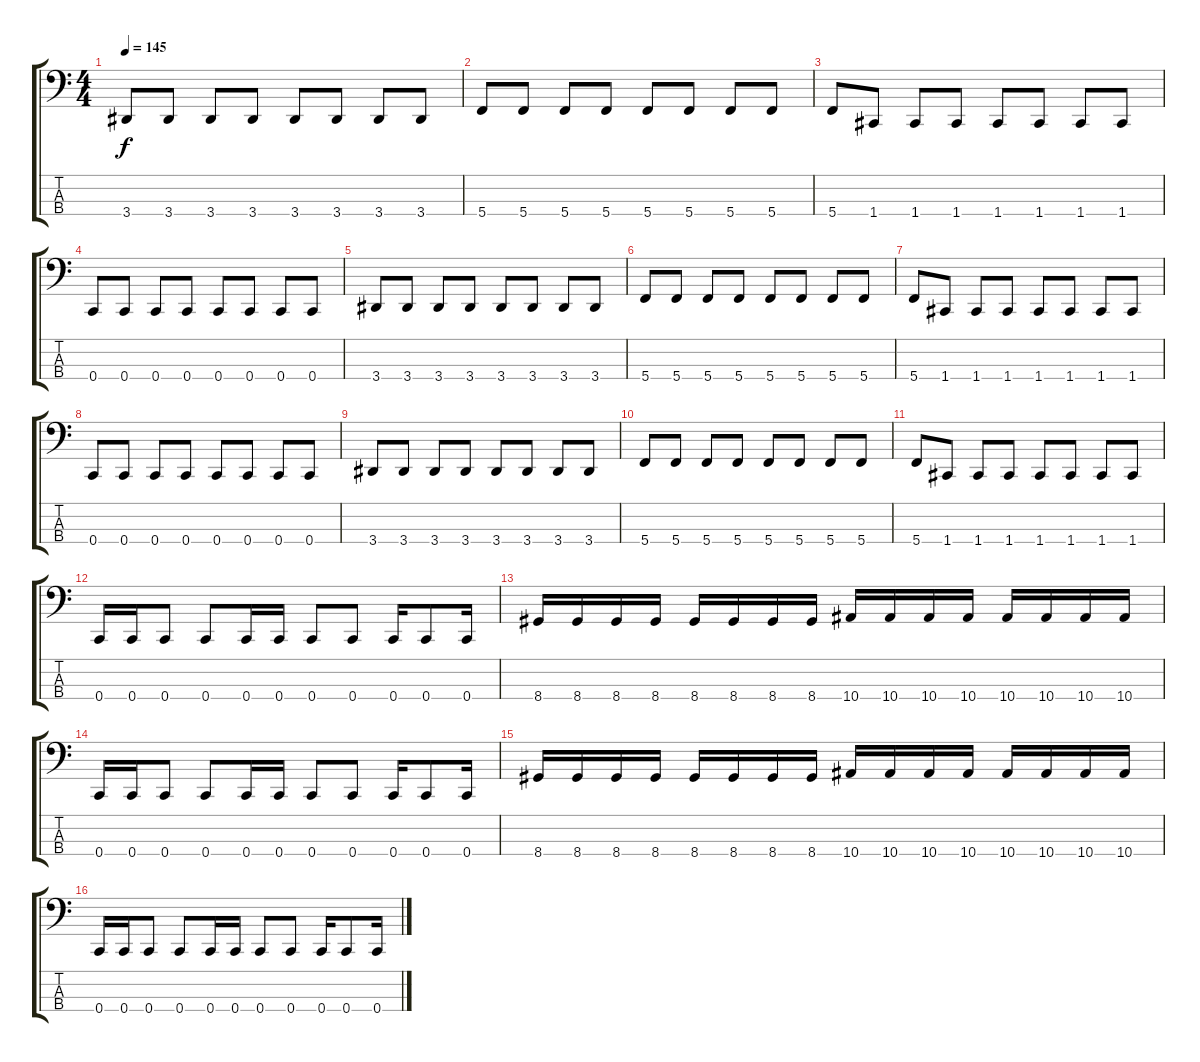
\track "" {instrument electricbasspick}
\staff {score tabs}
\tuning (Eb2 Bb1 F1 C1) {hide}
\ts (4 4)
\tempo 145
\clef f4
\ks c
3.4.8{dy f} 3.4.8 3.4.8 3.4.8 3.4.8 3.4.8 3.4.8 3.4.8 |
5.4.8 5.4.8 5.4.8 5.4.8 5.4.8 5.4.8 5.4.8 5.4.8 |
5.4.8 1.4.8 1.4.8 1.4.8 1.4.8 1.4.8 1.4.8 1.4.8 |
0.4.8 0.4.8 0.4.8 0.4.8 0.4.8 0.4.8 0.4.8 0.4.8 |
3.4.8 3.4.8 3.4.8 3.4.8 3.4.8 3.4.8 3.4.8 3.4.8 |
5.4.8 5.4.8 5.4.8 5.4.8 5.4.8 5.4.8 5.4.8 5.4.8 |
5.4.8 1.4.8 1.4.8 1.4.8 1.4.8 1.4.8 1.4.8 1.4.8 |
0.4.8 0.4.8 0.4.8 0.4.8 0.4.8 0.4.8 0.4.8 0.4.8 |
3.4.8 3.4.8 3.4.8 3.4.8 3.4.8 3.4.8 3.4.8 3.4.8 |
5.4.8 5.4.8 5.4.8 5.4.8 5.4.8 5.4.8 5.4.8 5.4.8 |
5.4.8 1.4.8 1.4.8 1.4.8 1.4.8 1.4.8 1.4.8 1.4.8 |
0.4.16 0.4.16 0.4.8 0.4.8 0.4.16 0.4.16 0.4.8 0.4.8 0.4.16 0.4.8 0.4.16 |
8.4.16 8.4.16 8.4.16 8.4.16 8.4.16 8.4.16 8.4.16 8.4.16 10.4.16 10.4.16 10.4.16 10.4.16 10.4.16 10.4.16 10.4.16 10.4.16 |
0.4.16 0.4.16 0.4.8 0.4.8 0.4.16 0.4.16 0.4.8 0.4.8 0.4.16 0.4.8 0.4.16 |
8.4.16 8.4.16 8.4.16 8.4.16 8.4.16 8.4.16 8.4.16 8.4.16 10.4.16 10.4.16 10.4.16 10.4.16 10.4.16 10.4.16 10.4.16 10.4.16 |
0.4.16 0.4.16 0.4.8 0.4.8 0.4.16 0.4.16 0.4.8 0.4.8 0.4.16 0.4.8 0.4.16
